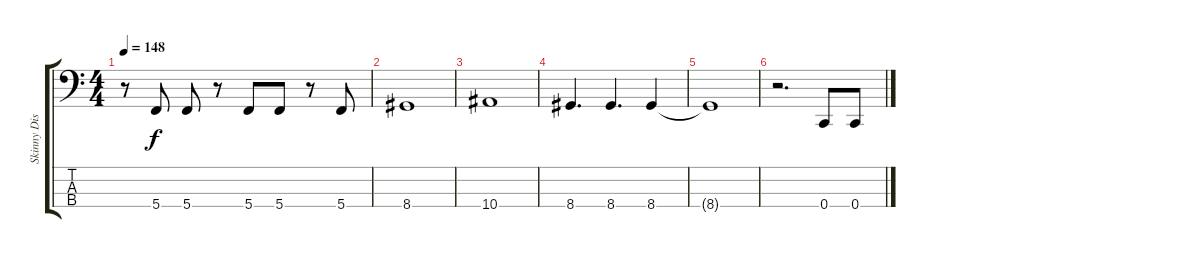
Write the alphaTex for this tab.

\track ("Skinny Disco" "Skinny Dis") {instrument electricbassfinger}
\staff {score tabs}
\tuning (F2 C2 G1 C1) {hide}
\ts (4 4)
\tempo 148
\clef f4
\ks c
r.8{dy f} 5.4.8 5.4.8 r.8 5.4.8 5.4.8 r.8 5.4.8 |
8.4.1 |
10.4.1 |
8.4.4{d} 8.4.4{d} 8.4.4 |
8.4{t}.1 |
r.2{d} 0.4.8 0.4.8
